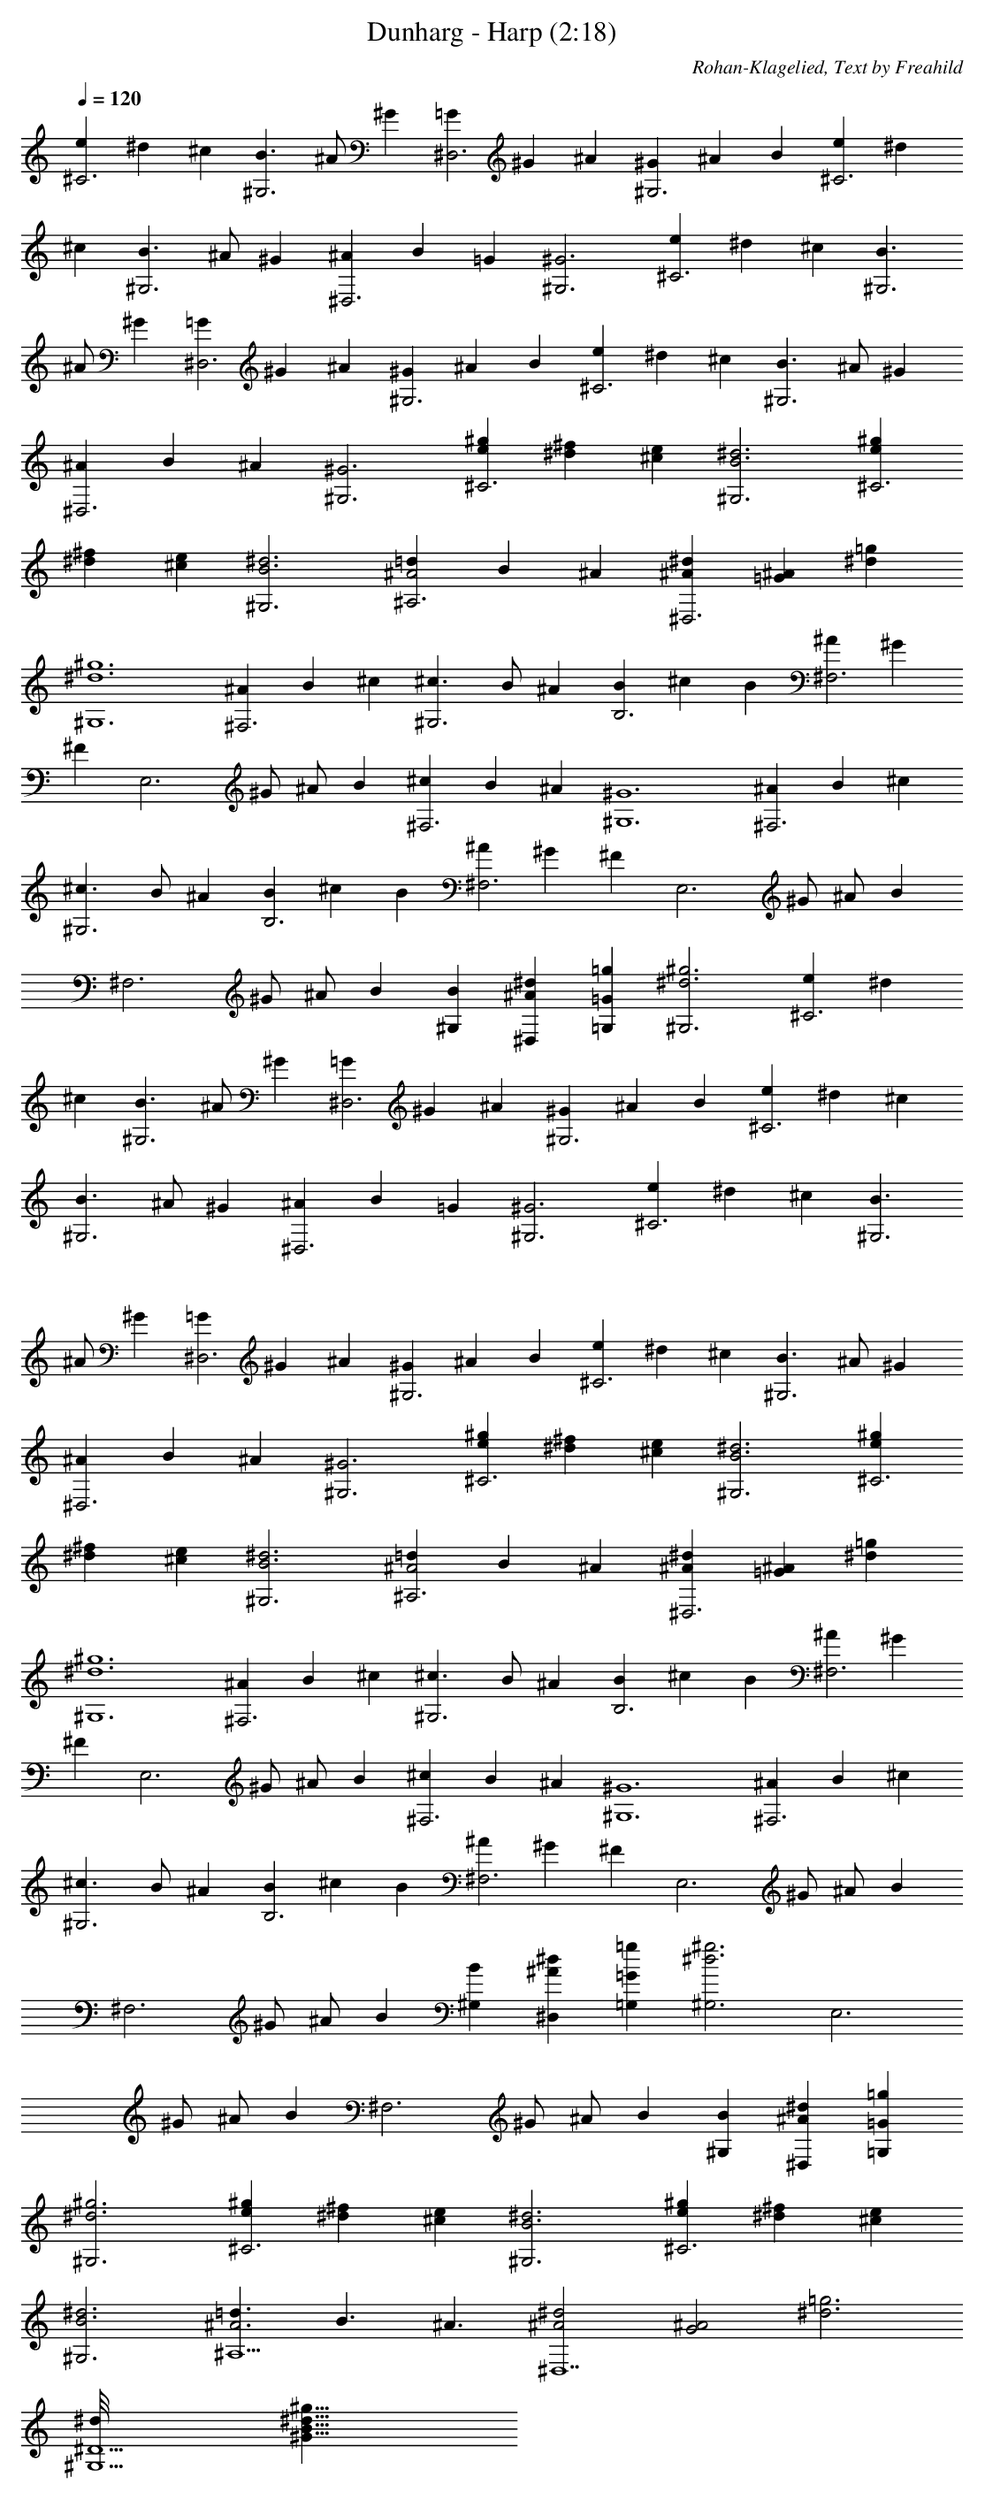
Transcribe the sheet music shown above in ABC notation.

X:1
T:Dunharg - Harp (2:18)
C:Rohan-Klagelied, Text by Freahild
L:1/4
Q:120
K:C
[e^C3] ^d ^c [B3/2^G,3] ^A/2 ^G [=G^D,3] ^G ^A [^G^G,3] ^A B [e^C3] ^d
^c [B3/2^G,3] ^A/2 ^G [^A^D,3] B =G [^G3^G,3] [e^C3] ^d ^c [B3/2^G,3]
^A/2 ^G [=G^D,3] ^G ^A [^G^G,3] ^A B [e^C3] ^d ^c [B3/2^G,3] ^A/2 ^G
[^A^D,3] B ^A [^G3^G,3] [^g^C3e] [^f^d] [e^c] [^d3^G,3B3] [^g^C3e]
[^f^d] [e^c] [^d3^G,3B3] [=d^A,3^A2] B ^A [^d^D,3^A] [^A=G] [=g^d]
[^g6^G,6^d6] [^A^F,3] B ^c [^c3/2^G,3] B/2 ^A [BB,3] ^c B [^A^F,3] ^G
^F [E,3z] ^G/2 ^A/2 B [^c^F,3] B ^A [^G6^G,6] [^A^F,3] B ^c
[^c3/2^G,3] B/2 ^A [BB,3] ^c B [^A^F,3] ^G ^F [E,3z] ^G/2 ^A/2 B
[^F,3z] ^G/2 ^A/2 B [B^G,] [^A^D,^d] [=G=G,=g] [^d3^G,3^g3] [e^C3] ^d
^c [B3/2^G,3] ^A/2 ^G [=G^D,3] ^G ^A [^G^G,3] ^A B [e^C3] ^d ^c
[B3/2^G,3] ^A/2 ^G [^A^D,3] B =G [^G3^G,3] [e^C3] ^d ^c [B3/2^G,3]
^A/2 ^G [=G^D,3] ^G ^A [^G^G,3] ^A B [e^C3] ^d ^c [B3/2^G,3] ^A/2 ^G
[^A^D,3] B ^A [^G3^G,3] [^g^C3e] [^f^d] [e^c] [^d3^G,3B3] [^g^C3e]
[^f^d] [e^c] [^d3^G,3B3] [=d^A,3^A2] B ^A [^d^D,3^A] [^A=G] [=g^d]
[^g6^G,6^d6] [^A^F,3] B ^c [^c3/2^G,3] B/2 ^A [BB,3] ^c B [^A^F,3] ^G
^F [E,3z] ^G/2 ^A/2 B [^c^F,3] B ^A [^G6^G,6] [^A^F,3] B ^c
[^c3/2^G,3] B/2 ^A [BB,3] ^c B [^A^F,3] ^G ^F [E,3z] ^G/2 ^A/2 B
[^F,3z] ^G/2 ^A/2 B [B^G,] [^A^D,^d] [=G=G,=g] [^d3^G,3^g3] [E,3z]
^G/2 ^A/2 B [^F,3z] ^G/2 ^A/2 B [B^G,] [^A^D,^d] [=G=G,=g]
[^d3^G,3^g3] [^g^C3e] [^f^d] [e^c] [^d3^G,3B3] [^g^C3e] [^f^d] [e^c]
[^d3^G,3B3] [=d3/2^A,9/2^A3] B3/2 ^A3/2 [^d2^D,7^A2] [^A2G2] [=g3^d3]
[^G,9/2^d/8^D9/2] [^G35/8B35/8^d35/8^g35/8]
